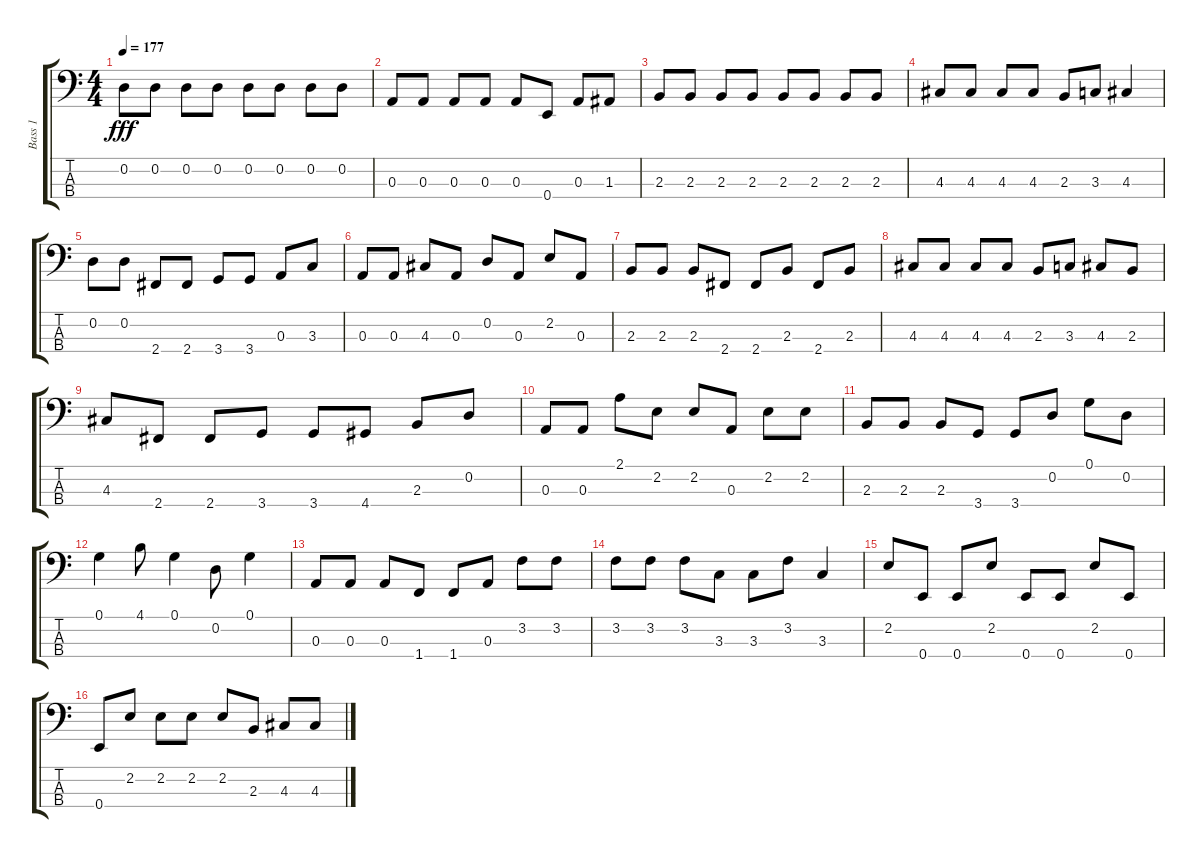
\track ("Bass 1" "Bass 1") {instrument electricbassfinger}
\staff {score tabs}
\tuning (G2 D2 A1 E1) {hide}
\ts (4 4)
\tempo 177
\clef f4
\ks c
0.2.8{dy fff} 0.2.8 0.2.8 0.2.8 0.2.8 0.2.8 0.2.8 0.2.8 |
0.3.8 0.3.8 0.3.8 0.3.8 0.3.8 0.4.8 0.3.8 1.3.8 |
2.3.8 2.3.8 2.3.8 2.3.8 2.3.8 2.3.8 2.3.8 2.3.8 |
4.3.8 4.3.8 4.3.8 4.3.8 2.3.8 3.3.8 4.3.4 |
0.2.8 0.2.8 2.4.8 2.4.8 3.4.8 3.4.8 0.3.8 3.3.8 |
0.3.8 0.3.8 4.3.8 0.3.8 0.2.8 0.3.8 2.2.8 0.3.8 |
2.3.8 2.3.8 2.3.8 2.4.8 2.4.8 2.3.8 2.4.8 2.3.8 |
4.3.8 4.3.8 4.3.8 4.3.8 2.3.8 3.3.8 4.3.8 2.3.8 |
4.3.8 2.4.8 2.4.8 3.4.8 3.4.8 4.4.8 2.3.8 0.2.8 |
0.3.8 0.3.8 2.1.8 2.2.8 2.2.8 0.3.8 2.2.8 2.2.8 |
2.3.8 2.3.8 2.3.8 3.4.8 3.4.8 0.2.8 0.1.8 0.2.8 |
0.1.4 4.1.8 0.1.4 0.2.8 0.1.4 |
0.3.8 0.3.8 0.3.8 1.4.8 1.4.8 0.3.8 3.2.8 3.2.8 |
3.2.8 3.2.8 3.2.8 3.3.8 3.3.8 3.2.8 3.3.4 |
2.2.8 0.4.8 0.4.8 2.2.8 0.4.8 0.4.8 2.2.8 0.4.8 |
0.4.8 2.2.8 2.2.8 2.2.8 2.2.8 2.3.8 4.3.8 4.3.8
